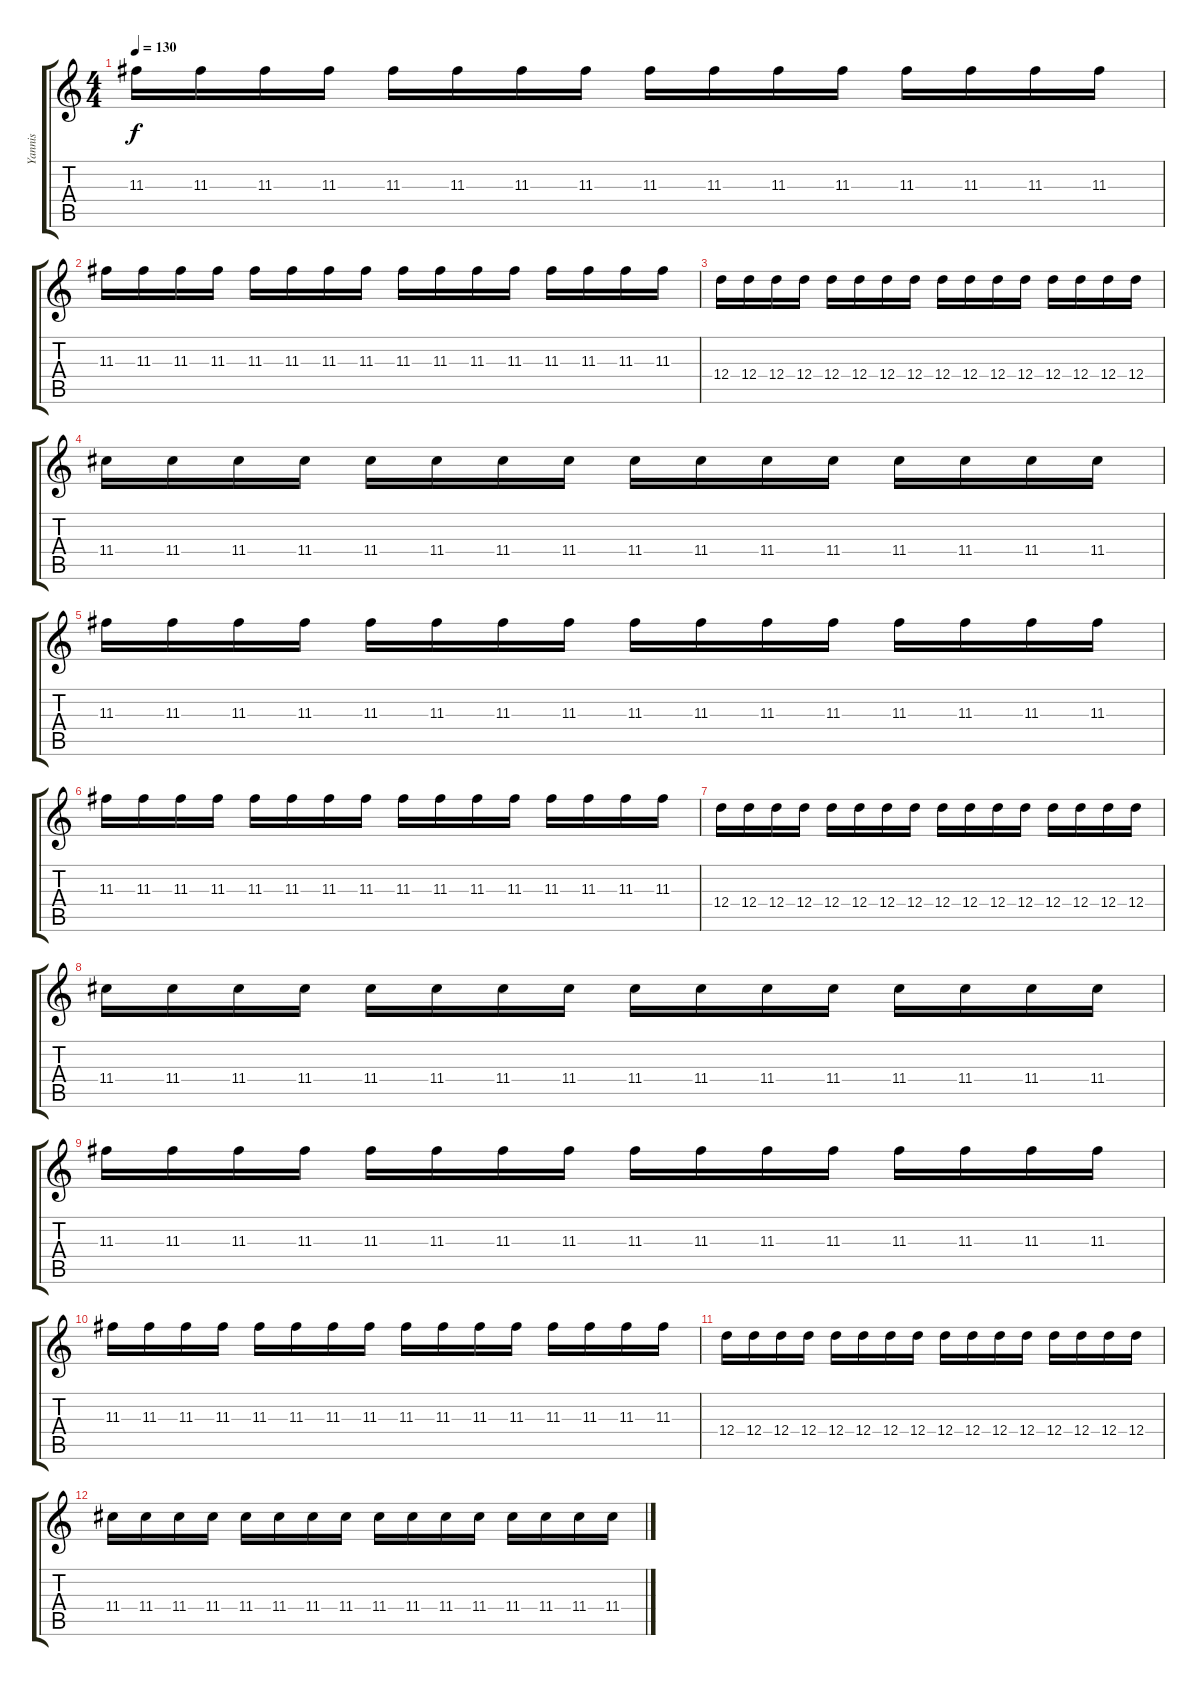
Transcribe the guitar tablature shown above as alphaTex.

\track ("Yannis" "Yannis") {instrument electricguitarclean}
\staff {score tabs}
\tuning (E4 B3 G3 D3 A2 E2) {hide}
\ts (4 4)
\tempo 130
\clef g2
\ks c
11.3.16{dy f} 11.3.16 11.3.16 11.3.16 11.3.16 11.3.16 11.3.16 11.3.16 11.3.16 11.3.16 11.3.16 11.3.16 11.3.16 11.3.16 11.3.16 11.3.16 |
11.3.16 11.3.16 11.3.16 11.3.16 11.3.16 11.3.16 11.3.16 11.3.16 11.3.16 11.3.16 11.3.16 11.3.16 11.3.16 11.3.16 11.3.16 11.3.16 |
12.4.16 12.4.16 12.4.16 12.4.16 12.4.16 12.4.16 12.4.16 12.4.16 12.4.16 12.4.16 12.4.16 12.4.16 12.4.16 12.4.16 12.4.16 12.4.16 |
11.4.16 11.4.16 11.4.16 11.4.16 11.4.16 11.4.16 11.4.16 11.4.16 11.4.16 11.4.16 11.4.16 11.4.16 11.4.16 11.4.16 11.4.16 11.4.16 |
11.3.16 11.3.16 11.3.16 11.3.16 11.3.16 11.3.16 11.3.16 11.3.16 11.3.16 11.3.16 11.3.16 11.3.16 11.3.16 11.3.16 11.3.16 11.3.16 |
11.3.16 11.3.16 11.3.16 11.3.16 11.3.16 11.3.16 11.3.16 11.3.16 11.3.16 11.3.16 11.3.16 11.3.16 11.3.16 11.3.16 11.3.16 11.3.16 |
12.4.16 12.4.16 12.4.16 12.4.16 12.4.16 12.4.16 12.4.16 12.4.16 12.4.16 12.4.16 12.4.16 12.4.16 12.4.16 12.4.16 12.4.16 12.4.16 |
11.4.16 11.4.16 11.4.16 11.4.16 11.4.16 11.4.16 11.4.16 11.4.16 11.4.16 11.4.16 11.4.16 11.4.16 11.4.16 11.4.16 11.4.16 11.4.16 |
11.3.16 11.3.16 11.3.16 11.3.16 11.3.16 11.3.16 11.3.16 11.3.16 11.3.16 11.3.16 11.3.16 11.3.16 11.3.16 11.3.16 11.3.16 11.3.16 |
11.3.16 11.3.16 11.3.16 11.3.16 11.3.16 11.3.16 11.3.16 11.3.16 11.3.16 11.3.16 11.3.16 11.3.16 11.3.16 11.3.16 11.3.16 11.3.16 |
12.4.16 12.4.16 12.4.16 12.4.16 12.4.16 12.4.16 12.4.16 12.4.16 12.4.16 12.4.16 12.4.16 12.4.16 12.4.16 12.4.16 12.4.16 12.4.16 |
11.4.16 11.4.16 11.4.16 11.4.16 11.4.16 11.4.16 11.4.16 11.4.16 11.4.16 11.4.16 11.4.16 11.4.16 11.4.16 11.4.16 11.4.16 11.4.16
